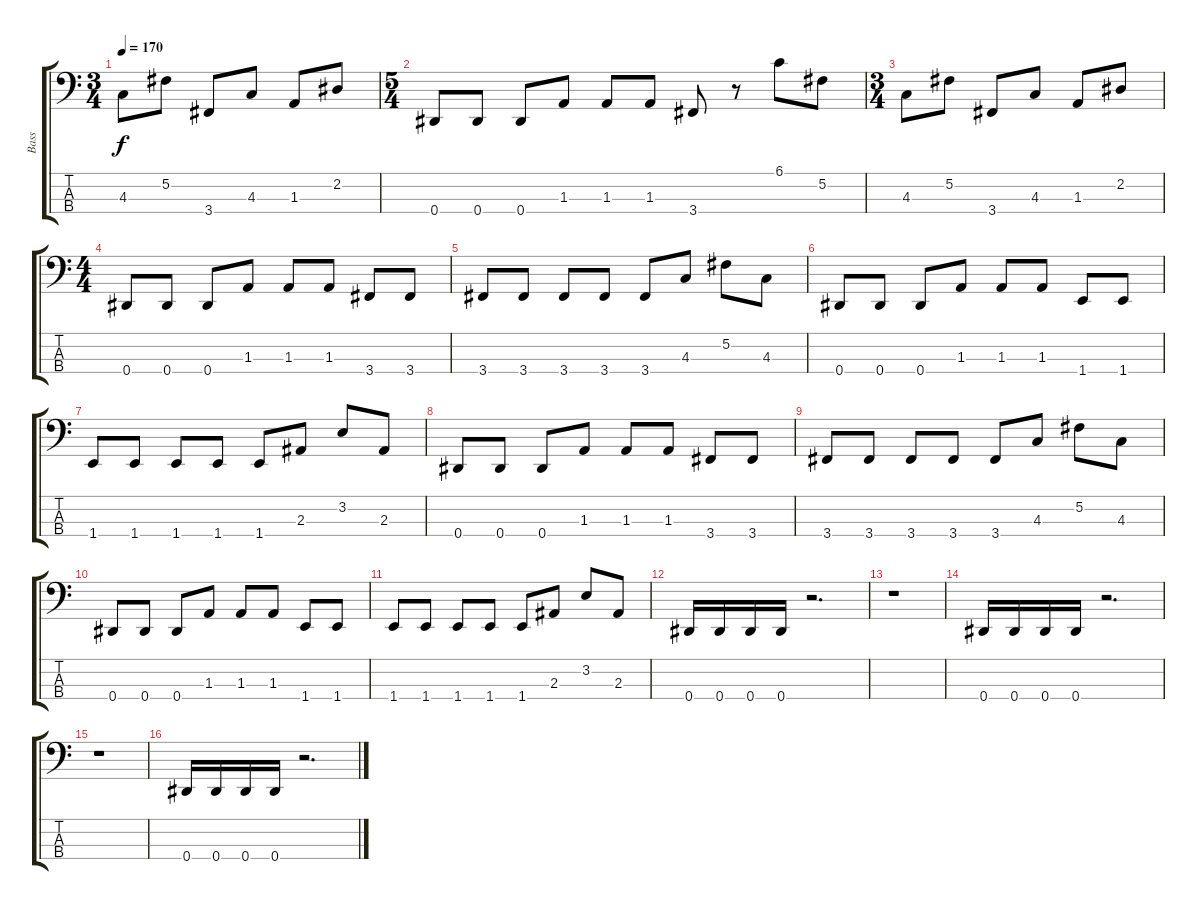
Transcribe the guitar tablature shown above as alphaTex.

\track ("Bass" "Bass") {instrument electricbassfinger}
\staff {score tabs}
\tuning (Gb2 Db2 Ab1 Eb1) {hide}
\ts (3 4)
\tempo 170
\clef f4
\ks c
4.3.8{dy f} 5.2.8 3.4.8 4.3.8 1.3.8 2.2.8 |
\ts (5 4)
0.4.8 0.4.8 0.4.8 1.3.8 1.3.8 1.3.8 3.4.8 r.8 6.1.8 5.2.8 |
\ts (3 4)
4.3.8 5.2.8 3.4.8 4.3.8 1.3.8 2.2.8 |
\ts (4 4)
0.4.8 0.4.8 0.4.8 1.3.8 1.3.8 1.3.8 3.4.8 3.4.8 |
3.4.8 3.4.8 3.4.8 3.4.8 3.4.8 4.3.8 5.2.8 4.3.8 |
0.4.8 0.4.8 0.4.8 1.3.8 1.3.8 1.3.8 1.4.8 1.4.8 |
1.4.8 1.4.8 1.4.8 1.4.8 1.4.8 2.3.8 3.2.8 2.3.8 |
0.4.8 0.4.8 0.4.8 1.3.8 1.3.8 1.3.8 3.4.8 3.4.8 |
3.4.8 3.4.8 3.4.8 3.4.8 3.4.8 4.3.8 5.2.8 4.3.8 |
0.4.8 0.4.8 0.4.8 1.3.8 1.3.8 1.3.8 1.4.8 1.4.8 |
1.4.8 1.4.8 1.4.8 1.4.8 1.4.8 2.3.8 3.2.8 2.3.8 |
0.4.16 0.4.16 0.4.16 0.4.16 r.2{d} |
r.1 |
0.4.16 0.4.16 0.4.16 0.4.16 r.2{d} |
r.1 |
0.4.16 0.4.16 0.4.16 0.4.16 r.2{d}
